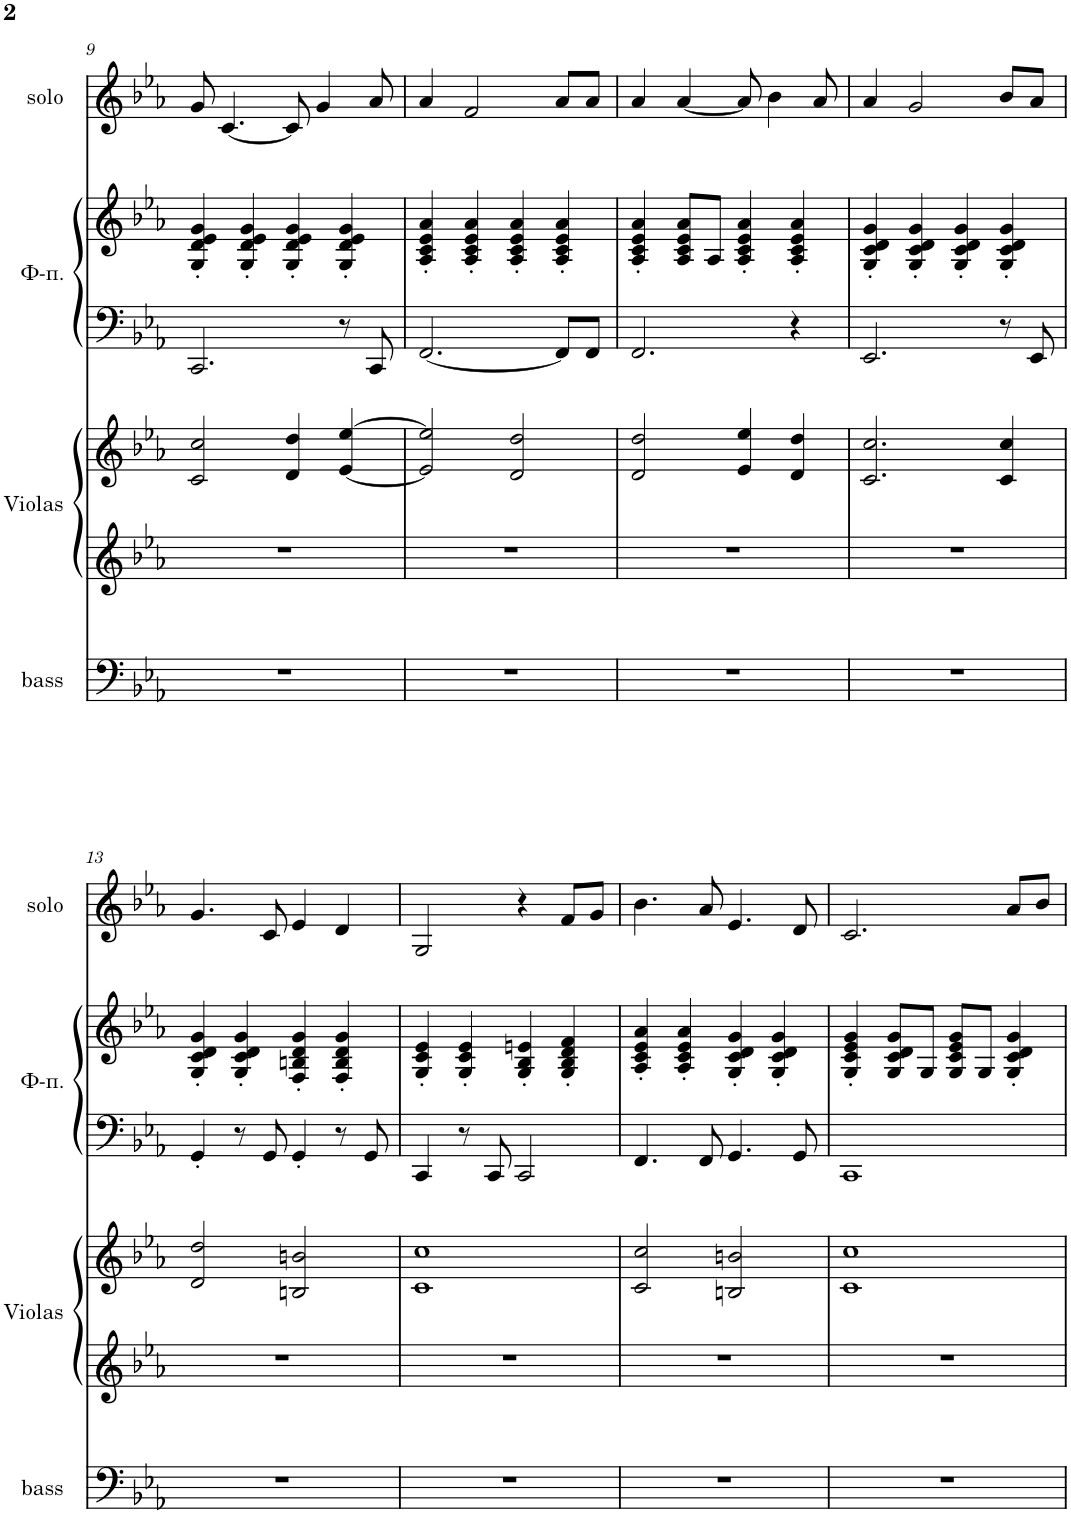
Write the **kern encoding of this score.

**kern	**kern	**kern	**kern	**kern	**kern
*part4	*part3	*part3	*part2	*part2	*part1
*staff6	*staff5	*staff4	*staff3	*staff2	*staff1
*I", Bass	*I"Violas1	*	*I"Фортепиано, Pialo R	*	*I"Solo
*I'bass	*I'Violas	*	*	*	*I'solo
!!LO:PB:g=z
*clefF4	*clefG2	*clefG2	*clefF4	*clefG2	*clefG2
*k[b-e-a-]	*k[b-e-a-]	*k[b-e-a-]	*k[b-e-a-]	*k[b-e-a-]	*k[b-e-a-]
*M4/4	*M4/4	*M4/4	*M4/4	*M4/4	*M4/4
=9	=9	=9	=9	=9	=9
1r	1r	2c/ 2cc/	2.CC/	4G/' 4d/' 4e-/' 4g/'	8g/
.	.	.	.	.	[4.c/
.	.	.	.	4G/' 4d/' 4e-/' 4g/'	.
.	.	4d/ 4dd/	.	4G/' 4d/' 4e-/' 4g/'	8c/]
.	.	.	.	.	4g/
.	.	[4e-/ [4ee-/	8r	4G/' 4d/' 4e-/' 4g/'	.
.	.	.	8CC/	.	8a-/
=10	=10	=10	=10	=10	=10
1r	1r	2e-/] 2ee-/]	[2.FF/	4A-/' 4c/' 4e-/' 4a-/'	4a-/
.	.	.	.	4A-/' 4c/' 4e-/' 4a-/'	2f/
.	.	2d/ 2dd/	.	4A-/' 4c/' 4e-/' 4a-/'	.
.	.	.	8FF/L]	4A-/' 4c/' 4e-/' 4a-/'	8a-/L
.	.	.	8FF/J	.	8a-/J
=11	=11	=11	=11	=11	=11
1r	1r	2d/ 2dd/	2.FF/	4A-/' 4c/' 4e-/' 4a-/'	4a-/
.	.	.	.	8A-/ 8c/ 8e-/ 8a-/L	[4a-/
.	.	.	.	8A-/J	.
.	.	4e-/ 4ee-/	.	4A-/' 4c/' 4e-/' 4a-/'	8a-/]
.	.	.	.	.	4b-\
.	.	4d/ 4dd/	4r	4A-/' 4c/' 4e-/' 4a-/'	.
.	.	.	.	.	8a-/
=12	=12	=12	=12	=12	=12
1r	1r	2.c/ 2.cc/	2.EE-/	4G/' 4c/' 4d/' 4g/'	4a-/
.	.	.	.	4G/' 4c/' 4d/' 4g/'	2g/
.	.	.	.	4G/' 4c/' 4d/' 4g/'	.
.	.	4c/ 4cc/	8r	4G/' 4c/' 4d/' 4g/'	8b-/L
.	.	.	8EE-/	.	8a-/J
!!LO:LB:g=z
=13	=13	=13	=13	=13	=13
1r	1r	2d/ 2dd/	4GG'/	4G/' 4c/' 4d/' 4g/'	4.g/
.	.	.	8r	4G/' 4c/' 4d/' 4g/'	.
.	.	.	8GG/	.	8c/
.	.	2Bn/ 2bn/	4GG'/	4F/' 4Bn/' 4d/' 4g/'	4e-/
.	.	.	8r	4F/' 4B/' 4d/' 4g/'	4d/
.	.	.	8GG/	.	.
=14	=14	=14	=14	=14	=14
1r	1r	1c 1cc	4CC/	4G/' 4c/' 4e-/'	2G/
.	.	.	8r	4G/' 4c/' 4e-/'	.
.	.	.	8CC/	.	.
.	.	.	2CC/	4G/' 4B-/' 4en/'	4r
.	.	.	.	4G/' 4B-/' 4d/' 4f/'	8f/L
.	.	.	.	.	8g/J
=15	=15	=15	=15	=15	=15
1r	1r	2c/ 2cc/	4.FF/	4A-/' 4c/' 4e-/' 4a-/'	4.b-\
.	.	.	.	4A-/' 4c/' 4e-/' 4a-/'	.
.	.	.	8FF/	.	8a-/
.	.	2Bn/ 2bn/	4.GG/	4G/' 4c/' 4d/' 4g/'	4.e-/
.	.	.	.	4G/' 4c/' 4d/' 4g/'	.
.	.	.	8GG/	.	8d/
=16	=16	=16	=16	=16	=16
1r	1r	1c 1cc	1CC	4G/' 4c/' 4e-/' 4g/'	2.c/
.	.	.	.	8G/ 8c/ 8d/ 8g/L	.
.	.	.	.	8G/J	.
.	.	.	.	8G/ 8c/ 8e-/ 8g/L	.
.	.	.	.	8G/J	.
.	.	.	.	4G/' 4c/' 4d/' 4g/'	8a-/L
.	.	.	.	.	8b-/J
=	=	=	=	=	=
*-	*-	*-	*-	*-	*-
